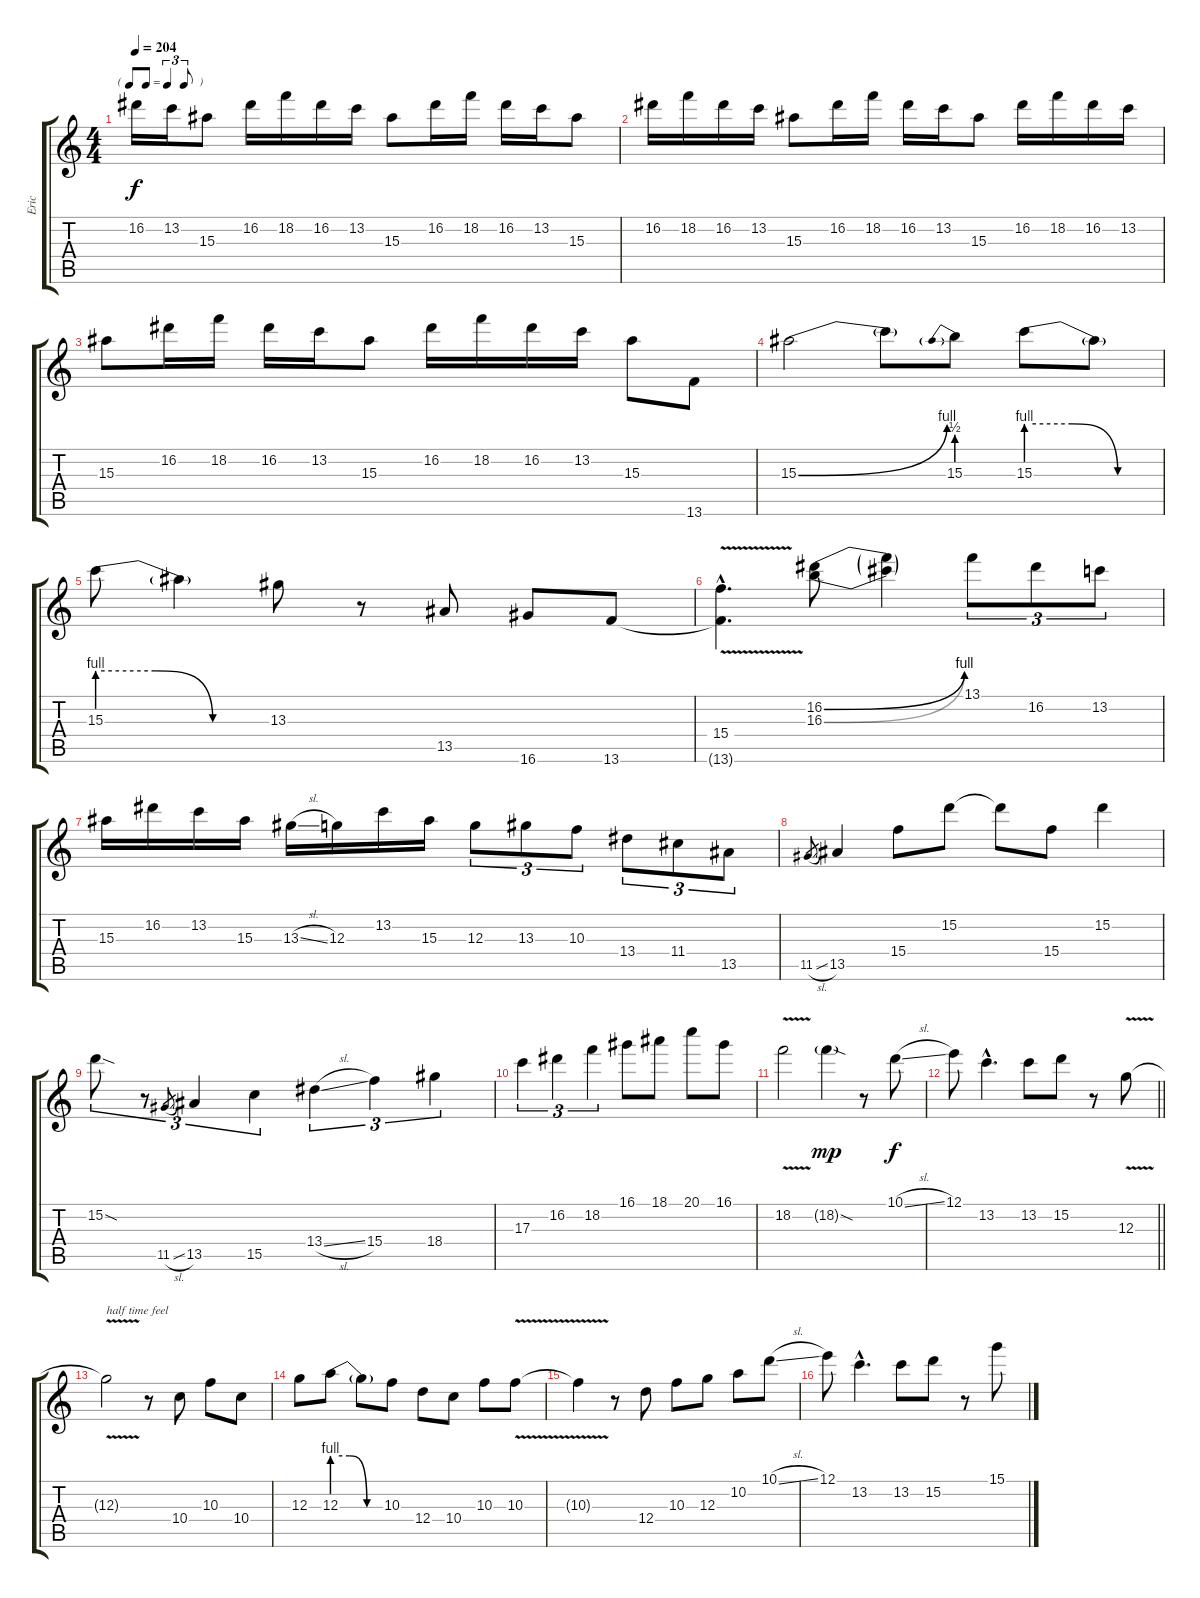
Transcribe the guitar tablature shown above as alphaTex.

\track ("Eric" "Eric") {instrument overdrivenguitar}
\staff {score tabs}
\tuning (E4 B3 G3 D3 A2 E2) {hide}
\ts (4 4)
\tf triplet8th
\tempo 204
\clef g2
\ks c
16.2.16{dy f} 13.2.16 15.3.8 16.2.16 18.2.16 16.2.16 13.2.16 15.3.8 16.2.16 18.2.16 16.2.16 13.2.16 15.3.8 |
16.2.16 18.2.16 16.2.16 13.2.16 15.3.8 16.2.16 18.2.16 16.2.16 13.2.16 15.3.8 16.2.16 18.2.16 16.2.16 13.2.16 |
15.3.8 16.2.16 18.2.16 16.2.16 13.2.16 15.3.8 16.2.16 18.2.16 16.2.16 13.2.16 15.3.8 13.6.8 |
15.3{be (bend 0 0 60 4)}.2 15.3{t}.8 15.3{be (prebend 0 2 60 2)}.8 15.3{be (custom 0 4 20 4 40 0 60 0)}.8 15.3{t}.8 |
15.3{be (custom 0 4 20 4 40 0 60 0)}.8 15.3{t}.4 13.3.8 r.8 13.5.8 16.6.8 13.6.8 |
(15.4{v hac} 13.6{hac t}).4{d} (16.2{be (bend 0 0 60 4)} 16.3{be (bend 0 0 60 4)}).8 (16.2{t} 16.3{t}).4 13.1.8{tu (3 2)} 16.2.8{tu (3 2)} 13.2.8{tu (3 2)} |
15.3.16 16.2.16 13.2.16 15.3.16 13.3{sl}.16 12.3.16 13.2.16 15.3.16 12.3.8{tu (3 2)} 13.3.8{tu (3 2)} 10.3.8{tu (3 2)} 13.4.8{tu (3 2)} 11.4.8{tu (3 2)} 13.5.8{tu (3 2)} |
11.5{sl}.8{gr} 13.5.4 15.4.8 15.2.8 15.2{t}.8 15.4.8 15.2.4 |
15.2{sod}.8{tu (3 2)} r.8{tu (3 2)} 11.5{sl}.8{gr} 13.5.4{tu (3 2)} 15.5.4{tu (3 2)} 13.4{sl}.4{tu (3 2)} 15.4.4{tu (3 2)} 18.4.4{tu (3 2)} |
17.3.4{tu (3 2)} 16.2.4{tu (3 2)} 18.2.4{tu (3 2)} 16.1.8 18.1.8 20.1.8 16.1.8 |
18.2{v}.2 18.2{sod g}.4{dy mp} r.8 10.1{sl}.8{dy f} |
\barLineRight lightlight
12.1.8 13.2{hac}.4{d} 13.2.8 15.2.8 r.8 12.3{v}.8 |
12.3{t}.2{txt "half time feel"} r.8 10.4.8 10.3.8 10.4.8 |
12.3.8 12.3{be (custom 0 4 20 4 40 0 60 0)}.8 12.3{t}.8 10.3.8 12.4.8 10.4.8 10.3.8 10.3{v}.8 |
10.3{t}.4 r.8 12.4.8 10.3.8 12.3.8 10.2.8 10.1{sl}.8 |
12.1.8 13.2{hac}.4{d} 13.2.8 15.2.8 r.8 15.1.8
